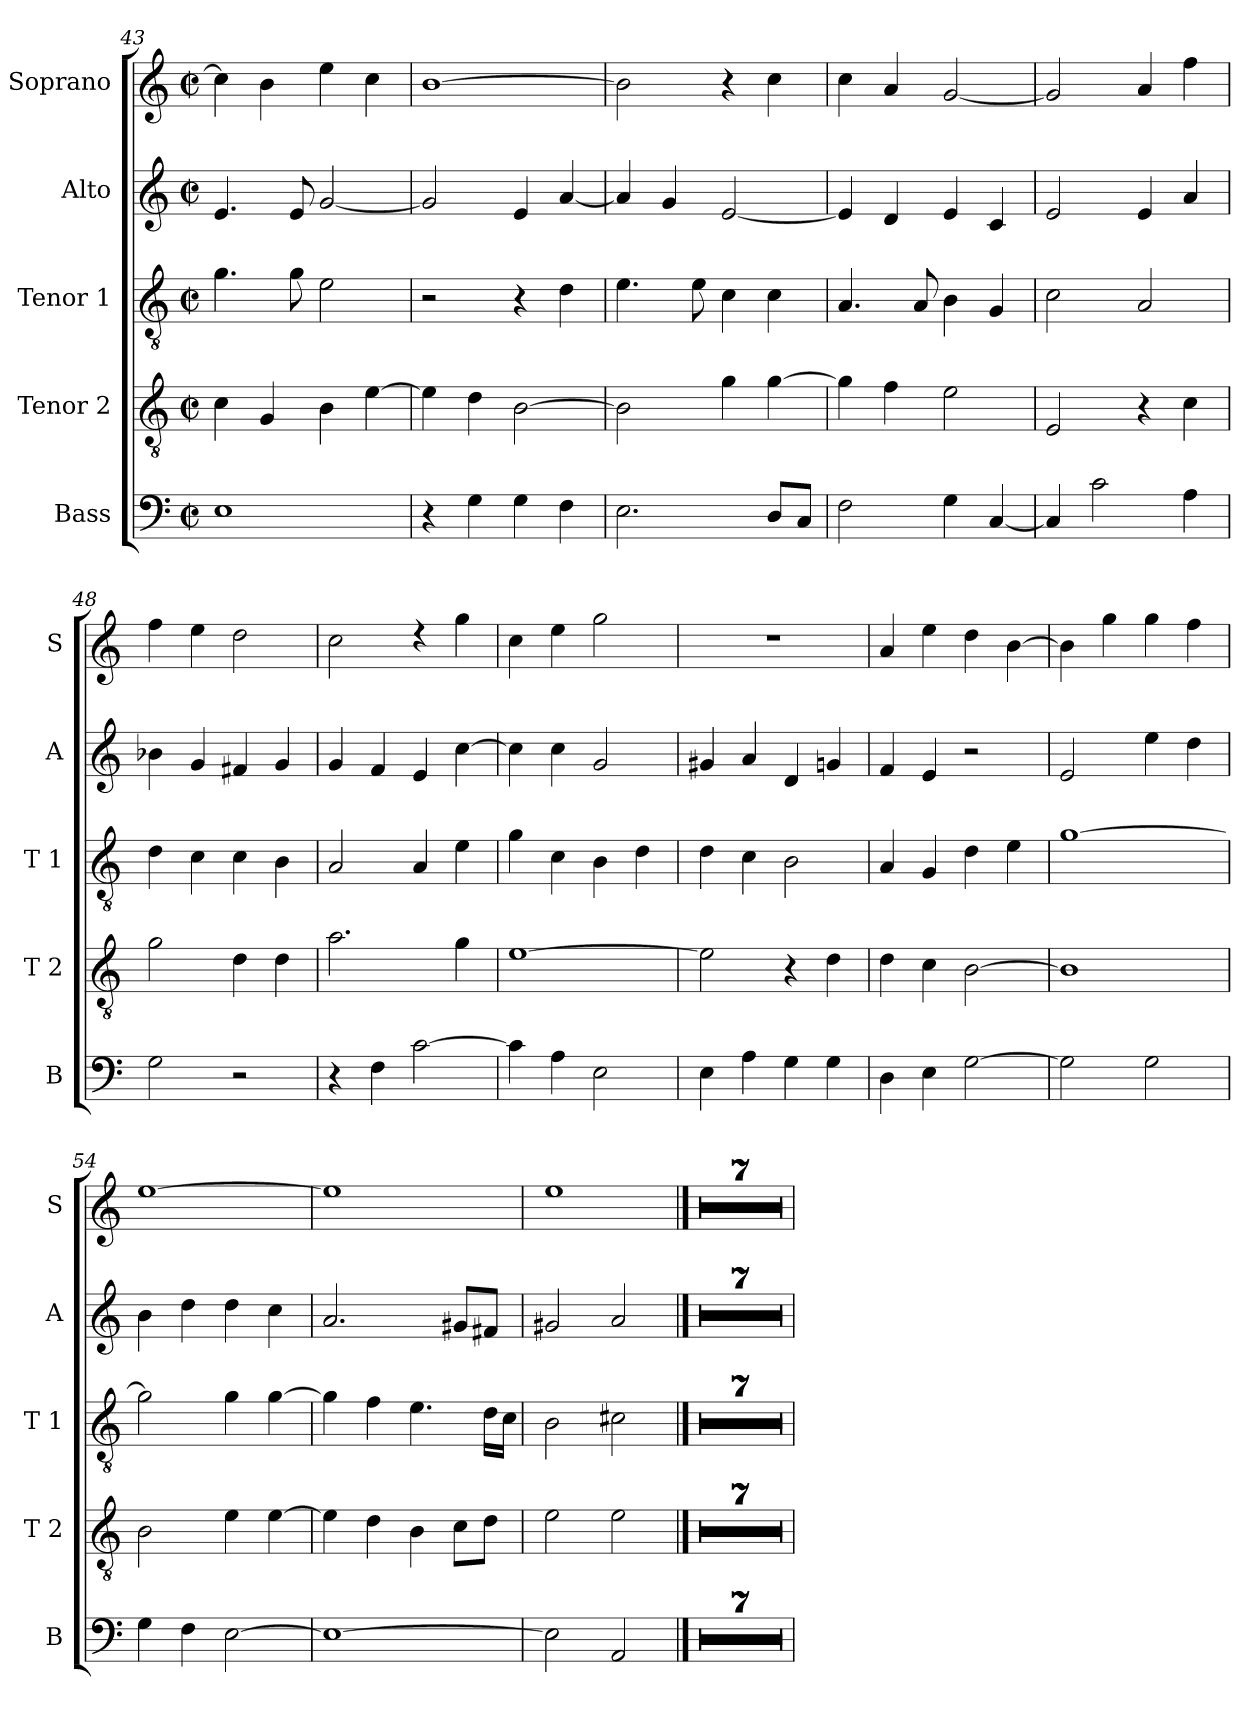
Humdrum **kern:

**kern	**kern	**kern	**kern	**kern
*part5	*part4	*part3	*part2	*part1
*staff5	*staff4	*staff3	*staff2	*staff1
*I"Bass	*I"Tenor 2	*I"Tenor 1	*I"Alto	*I"Soprano
*I'B	*I'T 2	*I'T 1	*I'A	*I'S
*clefF4	*clefGv2	*clefGv2	*clefG2	*clefG2
*k[]	*k[]	*k[]	*k[]	*k[]
*C:	*C:	*C:	*C:	*C:
*M2/2	*M2/2	*M2/2	*M2/2	*M2/2
*met(c|)	*met(c|)	*met(c|)	*met(c|)	*met(c|)
=43	=43	=43	=43	=43
1E	4c\	4.g\	4.e/	4cc\]
.	4G/	.	.	4b\
.	.	8g\	8e/	.
.	4B\	2e\	[2g/	4ee\
.	[4e\	.	.	4cc\
=44	=44	=44	=44	=44
4r	4e\]	2r	2g/]	[1b
4G\	4d\	.	.	.
4G\	[2B\	4r	4e/	.
4F\	.	4d\	[4a/	.
=45	=45	=45	=45	=45
2.E\	2B\]	4.e\	4a/]	2b\]
.	.	.	4g/	.
.	.	8e\	.	.
.	4g\	4c\	[2e/	4r
8D/L	[4g\	4c\	.	4cc\
8C/J	.	.	.	.
=46	=46	=46	=46	=46
2F\	4g\]	4.A/	4e/]	4cc\
.	4f\	.	4d/	4a/
.	.	8A/	.	.
4G\	2e\	4B\	4e/	[2g/
[4C/	.	4G/	4c/	.
!!LO:LB:g=z
=47	=47	=47	=47	=47
4C/]	2E/	2c\	2e/	2g/]
2c\	.	.	.	.
.	4r	2A/	4e/	4a/
4A\	4c\	.	4a/	4ff\
=48	=48	=48	=48	=48
2G\	2g\	4d\	4b-X\	4ff\
.	.	4c\	4g/	4ee\
2r	4d\	4c\	4f#X/	2dd\
.	4d\	4B\	4g/	.
=49	=49	=49	=49	=49
4r	2.a\	2A/	4g/	2cc\
4F\	.	.	4f/	.
[2c\	.	4A/	4e/	4rcc
.	4g\	4e\	[4cc\	4gg\
=50	=50	=50	=50	=50
4c\]	[1e	4g\	4cc\]	4cc\
4A\	.	4c\	4cc\	4ee\
2E\	.	4B\	2g/	2gg\
.	.	4d\	.	.
=51	=51	=51	=51	=51
4E\	2e\]	4d\	4g#X/	1r
4A\	.	4c\	4a/	.
4G\	4r	2B\	4d/	.
4G\	4d\	.	4gn/	.
=52	=52	=52	=52	=52
4D\	4d\	4A/	4f/	4a/
4E\	4c\	4G/	4e/	4ee\
[2G\	[2B\	4d\	2r	4dd\
.	.	4e\	.	[4b\
!!LO:PB:g=z
=53	=53	=53	=53	=53
2G\]	1B]	[1g	2e/	4b\]
.	.	.	.	4gg\
2G\	.	.	4ee\	4gg\
.	.	.	4dd\	4ff\
=54	=54	=54	=54	=54
4G\	2B\	2g\]	4b\	[1ee
4F\	.	.	4dd\	.
[2E\	4e\	4g\	4dd\	.
.	[4e\	[4g\	4cc\	.
=55	=55	=55	=55	=55
1E_	4e\]	4g\]	2.a/	1ee]
.	4d\	4f\	.	.
.	4B\	4.e\	.	.
.	8c\L	.	8g#X/L	.
.	8d\J	16d\LL	8f#X/J	.
.	.	16c\JJ	.	.
=56	=56	=56	=56	=56
2E\]	2e\	2B\	2g#X/	1ee
2AA/	2e\	2c#X\	2a/	.
==57	==57	==57	==57	==57
1r	1r	1r	1r	1r
=58	=58	=58	=58	=58
1r	1r	1r	1r	1r
!!LO:LB:g=z
=59	=59	=59	=59	=59
1r	1r	1r	1r	1r
=60	=60	=60	=60	=60
1r	1r	1r	1r	1r
=61	=61	=61	=61	=61
1r	1r	1r	1r	1r
=62	=62	=62	=62	=62
1r	1r	1r	1r	1r
=63	=63	=63	=63	=63
1r	1r	1r	1r	1r
=	=	=	=	=
*-	*-	*-	*-	*-
